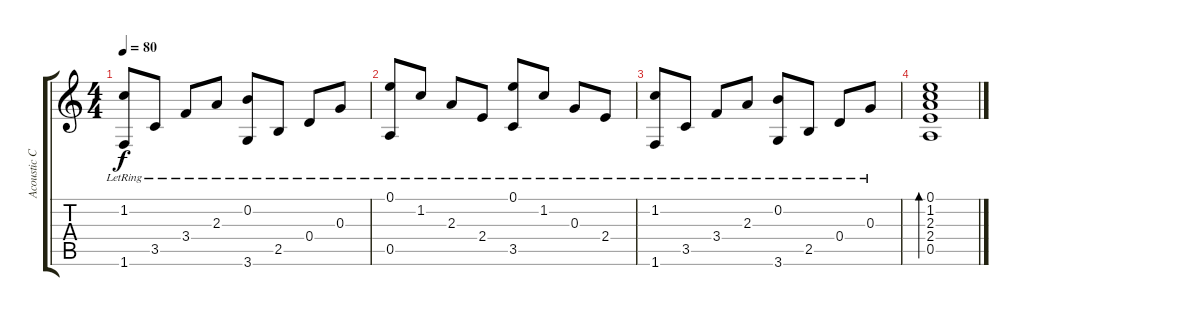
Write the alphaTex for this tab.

\track ("Acoustic Chords" "Acoustic C") {instrument acousticguitarsteel}
\staff {score tabs}
\tuning (E4 B3 G3 D3 A2 E2) {hide}
\ts (4 4)
\tempo 80
\clef g2
\ks c
(1.2{lr} 1.6{lr}).8{dy f} 3.5{lr}.8 3.4{lr}.8 2.3{lr}.8 (0.2{lr} 3.6{lr}).8 2.5{lr}.8 0.4{lr}.8 0.3{lr}.8 |
(0.1{lr} 0.5{lr}).8 1.2{lr}.8 2.3{lr}.8 2.4{lr}.8 (0.1{lr} 3.5{lr}).8 1.2{lr}.8 0.3{lr}.8 2.4{lr}.8 |
(1.2{lr} 1.6{lr}).8 3.5{lr}.8 3.4{lr}.8 2.3{lr}.8 (0.2{lr} 3.6{lr}).8 2.5{lr}.8 0.4{lr}.8 0.3{lr}.8 |
(0.1 1.2 2.3 2.4 0.5).1{bd 480}
